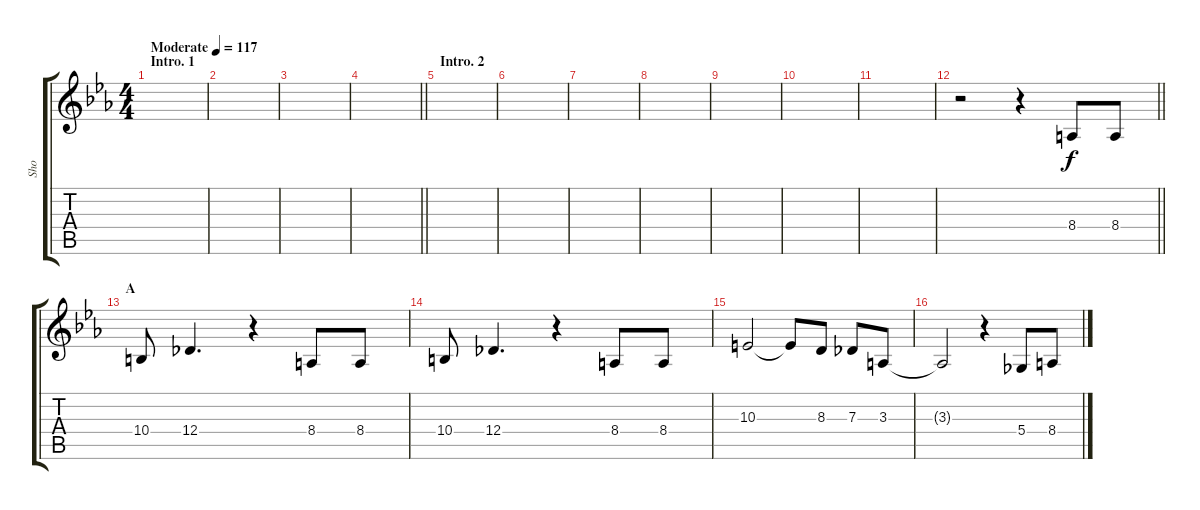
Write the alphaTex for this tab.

\track ("Sho" "Sho") {instrument clarinet}
\staff {score tabs}
\tuning (Eb4 Bb3 Gb3 Db3 Ab2 Eb2) {hide}
\ts (4 4)
\section ("" "Intro. 1")
\tempo (117 "Moderate")
\clef g2
\ks eb
|
|
|
\barLineRight lightlight
|
\section ("" "Intro. 2")
|
|
|
|
|
|
|
\barLineRight lightlight
r.2 r.4 8.4.8 8.4.8 |
\section ("" "A")
10.4.8 12.4.4{d} r.4 8.4.8 8.4.8 |
10.4.8 12.4.4{d} r.4 8.4.8 8.4.8 |
10.3.2 10.3{t}.8 8.3.8 7.3.8 3.3.8 |
3.3{t}.2 r.4 5.4.8 8.4.8
